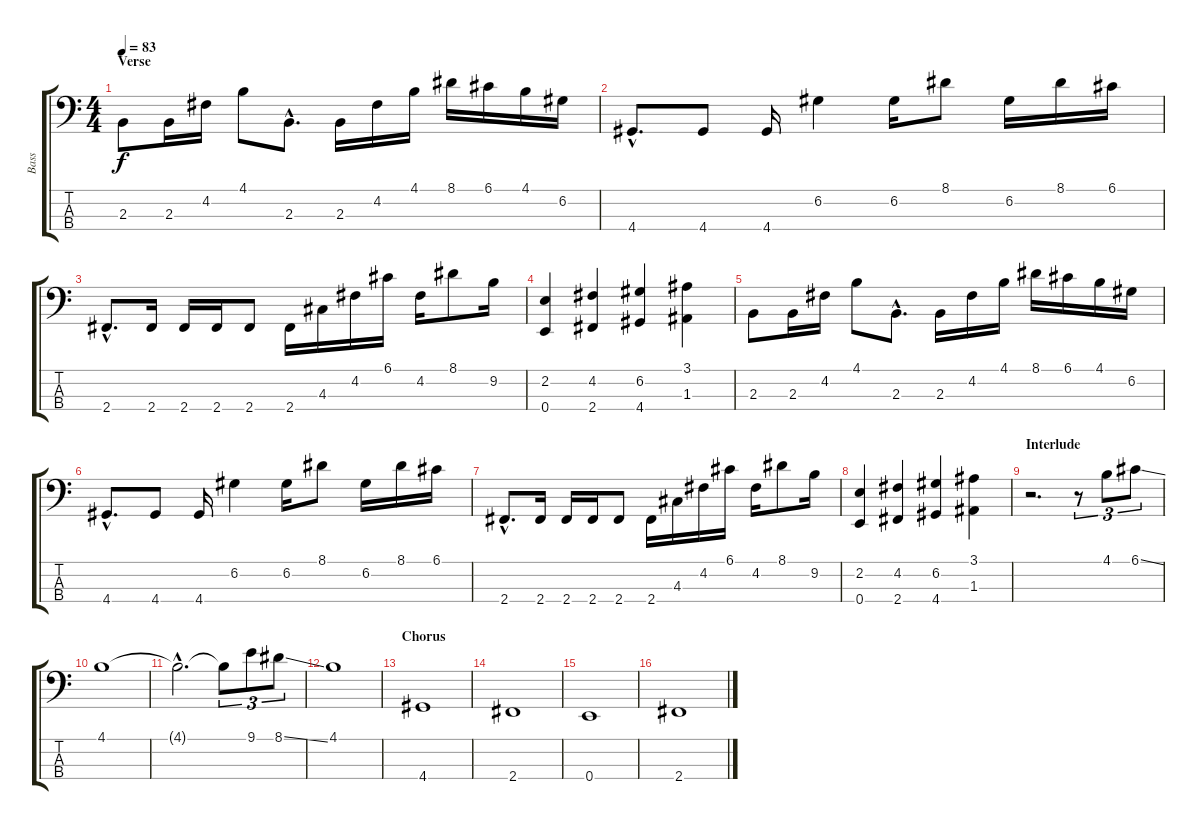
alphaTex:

\track ("Bass" "Bass") {instrument electricbassfinger}
\staff {score tabs}
\tuning (G2 D2 A1 E1) {hide}
\ts (4 4)
\section ("" "Verse")
\tempo 83
\clef f4
\ks c
2.3.8{dy f} 2.3.16 4.2.16 4.1.8 2.3{hac}.8{d} 2.3.16 4.2.16 4.1.16 8.1.16 6.1.16 4.1.16 6.2.16 |
4.4{hac}.8{d} 4.4.8 4.4.16 6.2.4 6.2.16 8.1.8 6.2.16 8.1.16 6.1.16 |
2.4{hac}.8{d} 2.4.16 2.4.16 2.4.16 2.4.8 2.4.16 4.3.16 4.2.16 6.1.16 4.2.16 8.1.8 9.2.16 |
(2.2 0.4).4 (4.2 2.4).4 (6.2 4.4).4 (3.1 1.3).4 |
2.3.8 2.3.16 4.2.16 4.1.8 2.3{hac}.8{d} 2.3.16 4.2.16 4.1.16 8.1.16 6.1.16 4.1.16 6.2.16 |
4.4{hac}.8{d} 4.4.8 4.4.16 6.2.4 6.2.16 8.1.8 6.2.16 8.1.16 6.1.16 |
2.4{hac}.8{d} 2.4.16 2.4.16 2.4.16 2.4.8 2.4.16 4.3.16 4.2.16 6.1.16 4.2.16 8.1.8 9.2.16 |
(2.2 0.4).4 (4.2 2.4).4 (6.2 4.4).4 (3.1 1.3).4 |
\section ("" "Interlude")
r.2{d} r.8{tu (3 2)} 4.1.8{tu (3 2)} 6.1{ss}.8{tu (3 2)} |
4.1.1 |
4.1{hac t}.2{d} 4.1{t}.8{tu (3 2)} 9.1.8{tu (3 2)} 8.1{ss}.8{tu (3 2)} |
4.1.1 |
\section ("" "Chorus")
4.4.1 |
2.4.1 |
0.4.1 |
2.4.1
